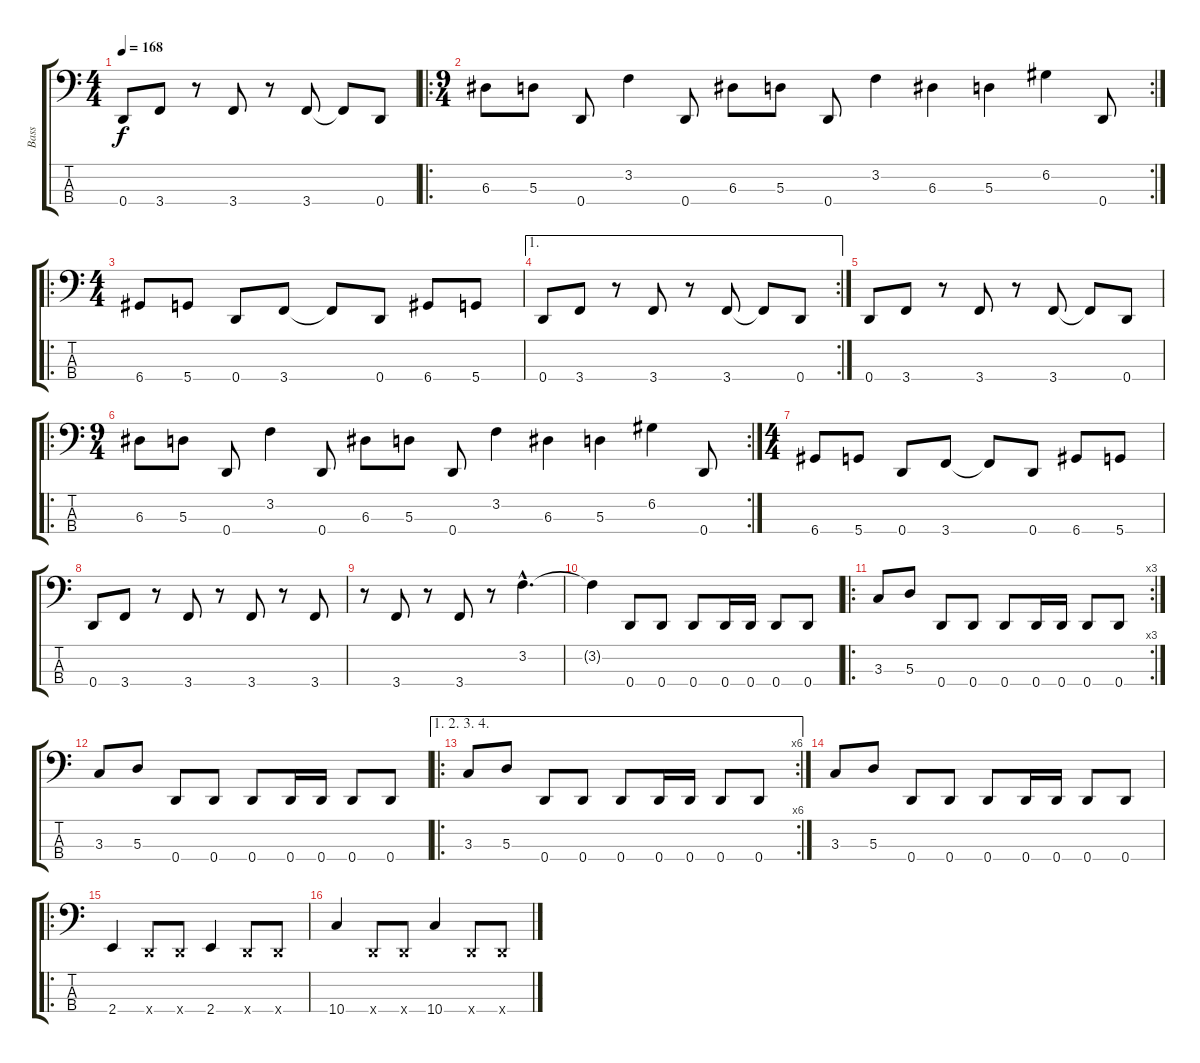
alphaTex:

\track ("Bass" "Bass") {instrument electricbasspick}
\staff {score tabs}
\tuning (G2 D2 A1 D1) {hide}
\ts (4 4)
\tempo 168
\clef f4
\ks c
0.4.8{dy f} 3.4.8 r.8 3.4.8 r.8 3.4.8 3.4{t}.8 0.4.8 |
\ro
\rc 2
\ts (9 4)
6.3.8 5.3.8 0.4.8 3.2.4 0.4.8 6.3.8 5.3.8 0.4.8 3.2.4 6.3.4 5.3.4 6.2.4 0.4.8 |
\ro
\ts (4 4)
6.4.8 5.4.8 0.4.8 3.4.8 3.4{t}.8 0.4.8 6.4.8 5.4.8 |
\ae 1
\rc 2
0.4.8 3.4.8 r.8 3.4.8 r.8 3.4.8 3.4{t}.8 0.4.8 |
0.4.8 3.4.8 r.8 3.4.8 r.8 3.4.8 3.4{t}.8 0.4.8 |
\ro
\rc 2
\ts (9 4)
6.3.8 5.3.8 0.4.8 3.2.4 0.4.8 6.3.8 5.3.8 0.4.8 3.2.4 6.3.4 5.3.4 6.2.4 0.4.8 |
\ts (4 4)
6.4.8 5.4.8 0.4.8 3.4.8 3.4{t}.8 0.4.8 6.4.8 5.4.8 |
0.4.8 3.4.8 r.8 3.4.8 r.8 3.4.8 r.8 3.4.8 |
r.8 3.4.8 r.8 3.4.8 r.8 3.2{hac}.4{d} |
3.2{t}.4 0.4.8 0.4.8 0.4.8 0.4.16 0.4.16 0.4.8 0.4.8 |
\ro
\rc 3
3.3.8 5.3.8 0.4.8 0.4.8 0.4.8 0.4.16 0.4.16 0.4.8 0.4.8 |
3.3.8 5.3.8 0.4.8 0.4.8 0.4.8 0.4.16 0.4.16 0.4.8 0.4.8 |
\ae (1 2 3 4)
\ro
\rc 6
3.3.8 5.3.8 0.4.8 0.4.8 0.4.8 0.4.16 0.4.16 0.4.8 0.4.8 |
3.3.8 5.3.8 0.4.8 0.4.8 0.4.8 0.4.16 0.4.16 0.4.8 0.4.8 |
\ro
2.4.4 0.4{x}.8 0.4{x}.8 2.4.4 0.4{x}.8 0.4{x}.8 |
10.4.4 0.4{x}.8 0.4{x}.8 10.4.4 0.4{x}.8 0.4{x}.8
